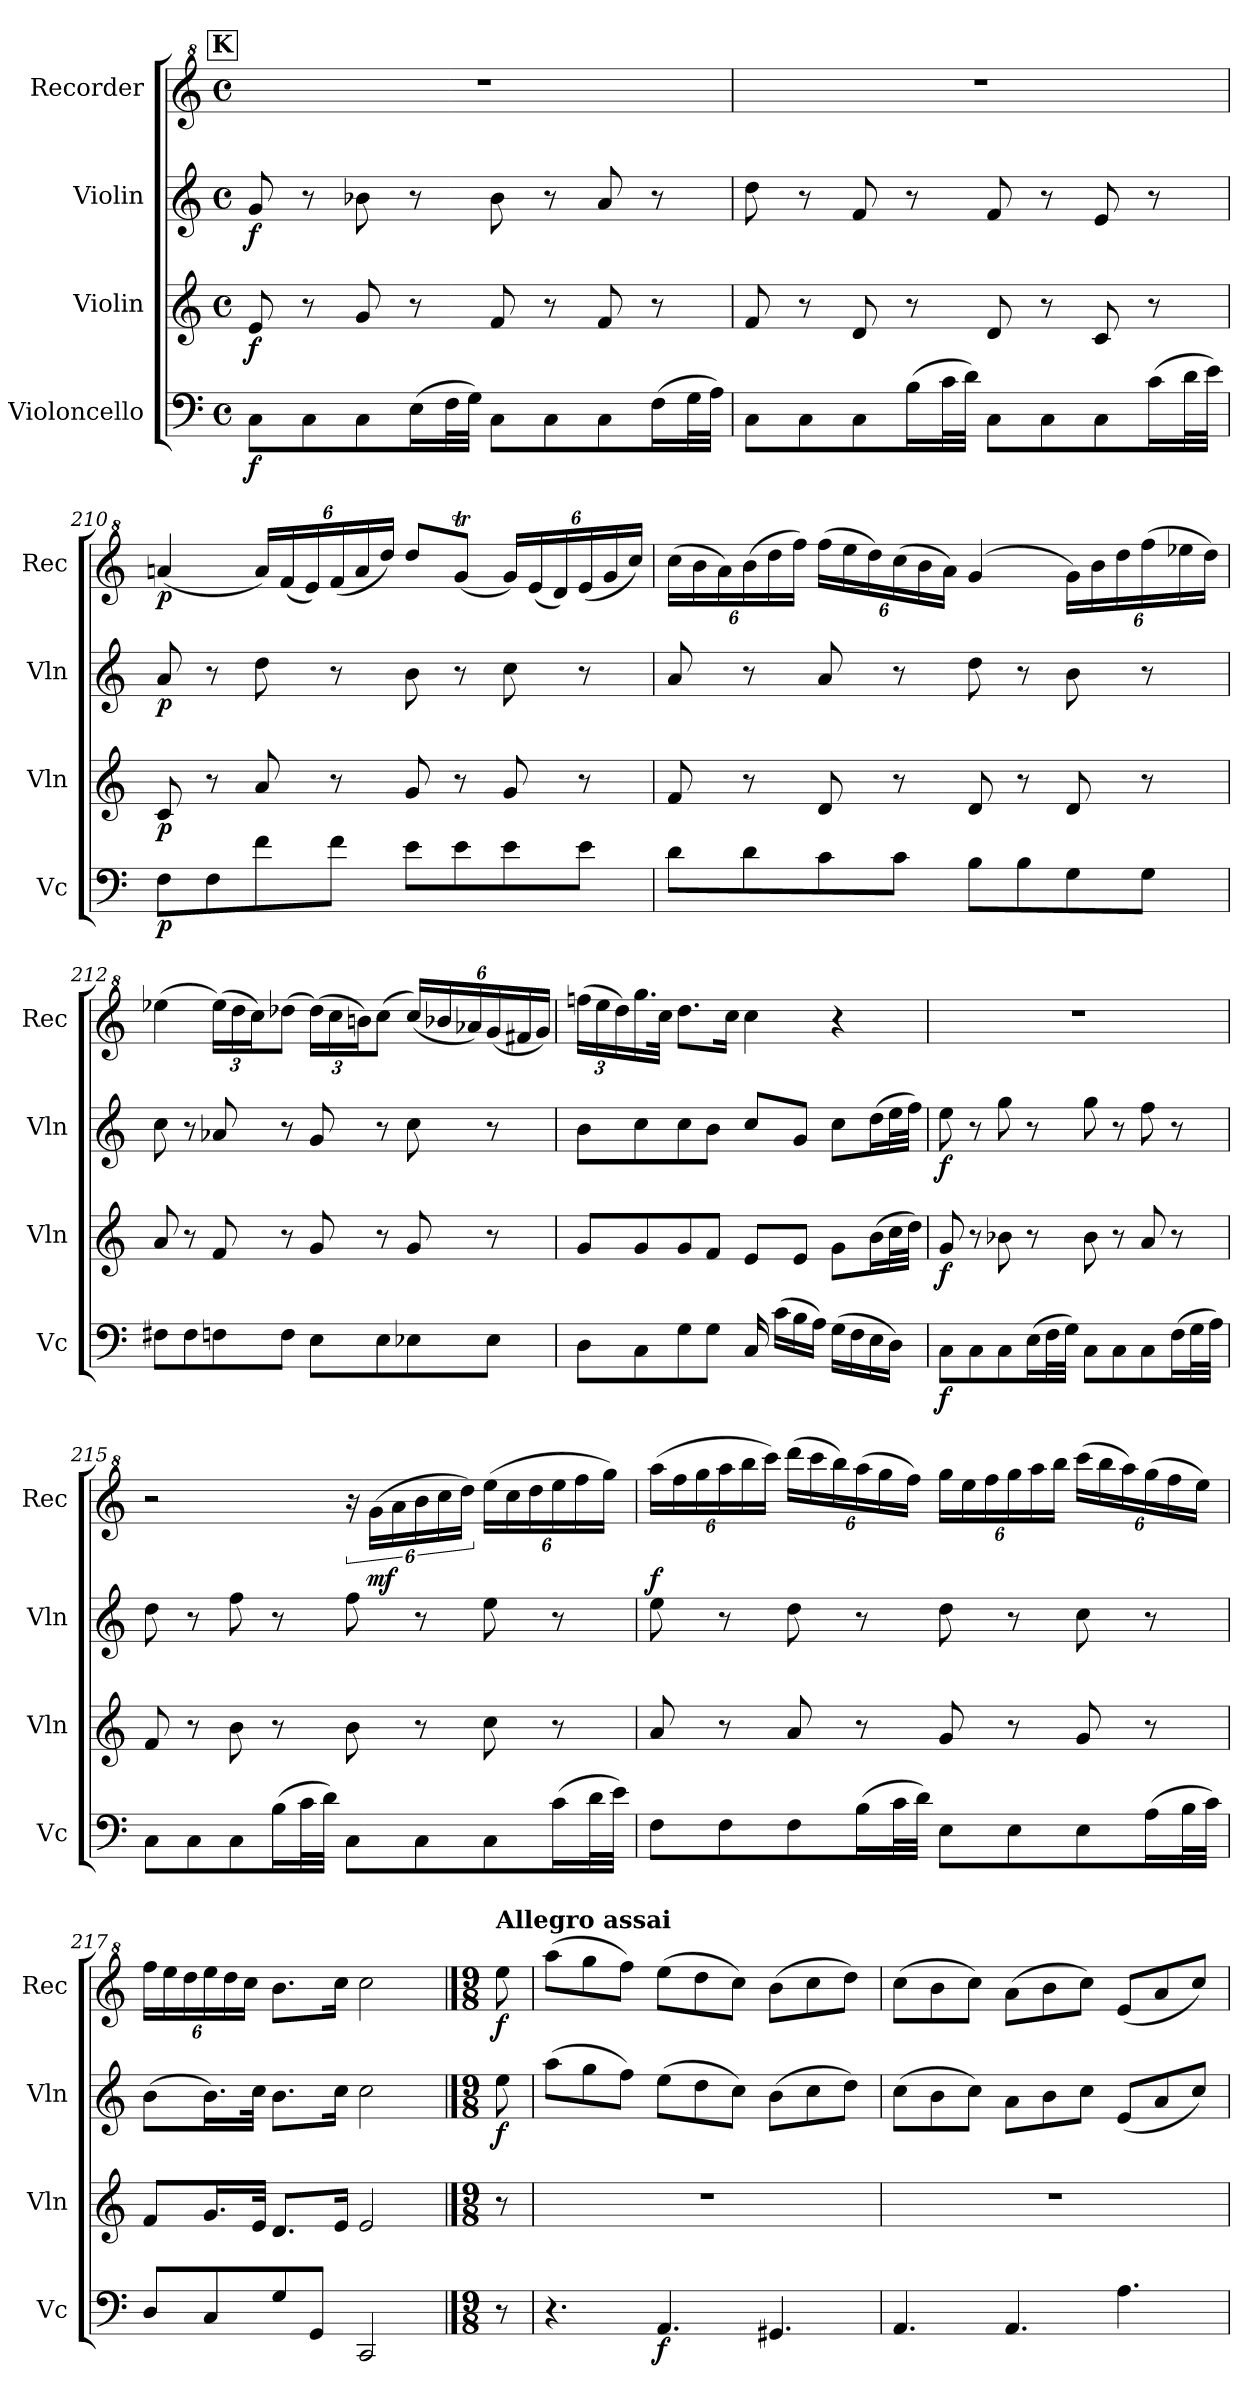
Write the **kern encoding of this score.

**kern	**dynam	**kern	**dynam	**kern	**dynam	**kern	**dynam
*part4	*part4	*part3	*part3	*part2	*part2	*part1	*part1
*staff4	*staff4	*staff3	*staff3	*staff2	*staff2	*staff1	*staff1
*I"Violoncello	*	*I"Violin	*	*I"Violin	*	*I"Recorder	*
*I'Vc	*	*I'Vln	*	*I'Vln	*	*I'Rec	*
!!LO:LB:g=z
*clefF4	*	*clefG2	*	*clefG2	*	*clefG^2	*
*k[]	*	*k[]	*	*k[]	*	*k[]	*
*M4/4	*	*M4/4	*	*M4/4	*	*M4/4	*
*met(c)	*	*met(c)	*	*met(c)	*	*met(c)	*
!!LO:REH:place=s1:a:B:fs=14:t=K
=208	=208	=208	=208	=208	=208	=208	=208
!	!LO:DY:b	!	!LO:DY:b	!	!LO:DY:b	!	!
8C\L	f	8e/	f	8g/	f	1r	.
8C\	.	8r	.	8r	.	.	.
8C\	.	8g/	.	8b-X\	.	.	.
(16E\L	.	8r	.	8r	.	.	.
32F\L	.	.	.	.	.	.	.
32G\JJJ)	.	.	.	.	.	.	.
8C\L	.	8f/	.	8b-\	.	.	.
8C\	.	8r	.	8r	.	.	.
8C\	.	8f/	.	8a/	.	.	.
(16F\L	.	8r	.	8r	.	.	.
32G\L	.	.	.	.	.	.	.
32A\JJJ)	.	.	.	.	.	.	.
=209	=209	=209	=209	=209	=209	=209	=209
8C\L	.	8f/	.	8dd\	.	1r	.
8C\	.	8r	.	8r	.	.	.
8C\	.	8d/	.	8f/	.	.	.
(16B\L	.	8r	.	8r	.	.	.
32c\L	.	.	.	.	.	.	.
32d\JJJ)	.	.	.	.	.	.	.
8C\L	.	8d/	.	8f/	.	.	.
8C\	.	8r	.	8r	.	.	.
8C\	.	8c/	.	8e/	.	.	.
(16c\L	.	8r	.	8r	.	.	.
32d\L	.	.	.	.	.	.	.
32e\JJJ)	.	.	.	.	.	.	.
!!LO:LB:g=z
=210	=210	=210	=210	=210	=210	=210	=210
!	!LO:DY:b	!	!LO:DY:b	!	!LO:DY:b	!	!LO:DY:b
8F\L	p	8c/	p	8a/	p	(4aan/	p
8F\	.	8r	.	8r	.	.	.
*	*	*	*	*	*	*Xbrackettup	*
8f\	.	8a/	.	8dd\	.	24aa/LL)	.
.	.	.	.	.	.	(24ff/	.
.	.	.	.	.	.	24ee/)	.
8f\J	.	8r	.	8r	.	(24ff/	.
.	.	.	.	.	.	24aa/	.
.	.	.	.	.	.	24ddd/JJ)	.
8e\L	.	8g/	.	8b\	.	8ddd/L	.
8e\	.	8r	.	8r	.	(8ggT/J	.
8e\	.	8g/	.	8cc\	.	24gg/LL)	.
.	.	.	.	.	.	(24ee/	.
.	.	.	.	.	.	24dd/)	.
8e\J	.	8r	.	8r	.	(24ee/	.
.	.	.	.	.	.	24gg/	.
.	.	.	.	.	.	24ccc/JJ)	.
=211	=211	=211	=211	=211	=211	=211	=211
8d\L	.	8f/	.	8a/	.	(24ccc\LL	.
.	.	.	.	.	.	24bb\	.
.	.	.	.	.	.	24aa\)	.
8d\	.	8r	.	8r	.	(24bb\	.
.	.	.	.	.	.	24ddd\	.
.	.	.	.	.	.	24fff\JJ)	.
8c\	.	8d/	.	8a/	.	(24fff\LL	.
.	.	.	.	.	.	24eee\	.
.	.	.	.	.	.	24ddd\)	.
8c\J	.	8r	.	8r	.	(24ccc\	.
.	.	.	.	.	.	24bb\	.
.	.	.	.	.	.	24aa\JJ)	.
8B\L	.	8d/	.	8dd\	.	(4gg/	.
8B\	.	8r	.	8r	.	.	.
8G\	.	8d/	.	8b\	.	24gg\LL)	.
.	.	.	.	.	.	24bb\	.
.	.	.	.	.	.	24ddd\	.
8G\J	.	8r	.	8r	.	(24fff\	.
.	.	.	.	.	.	24eee-X\	.
.	.	.	.	.	.	24ddd\JJ)	.
!!LO:PB:g=z
=212	=212	=212	=212	=212	=212	=212	=212
8F#X\L	.	8a/	.	8cc\	.	(4eee-X\	.
8F#\	.	8r	.	8r	.	.	.
8Fn\	.	8f/	.	8a-X/	.	(24eee-\LL)	.
.	.	.	.	.	.	24ddd\	.
.	.	.	.	.	.	24ccc\J)	.
8F\J	.	8r	.	8r	.	(8ddd-X\J	.
8E\L	.	8g/	.	8g/	.	(24ddd-\LL)	.
.	.	.	.	.	.	24ccc\	.
.	.	.	.	.	.	24bbn\J)	.
8E\	.	8r	.	8r	.	(8ccc\J	.
8E-X\	.	8g/	.	8cc\	.	(24ccc/LL)	.
.	.	.	.	.	.	24bb-X/	.
.	.	.	.	.	.	24aa-X/)	.
8E-\J	.	8r	.	8r	.	(24gg/	.
.	.	.	.	.	.	24ff#X/	.
.	.	.	.	.	.	24gg/JJ)	.
=213	=213	=213	=213	=213	=213	=213	=213
8D\L	.	8g/L	.	8b\L	.	(24fffn\LL	.
.	.	.	.	.	.	24eee\	.
.	.	.	.	.	.	24ddd\)	.
8C\	.	8g/	.	8cc\	.	16.ggg\	.
.	.	.	.	.	.	32ccc\JJk	.
8G\	.	8g/	.	8cc\	.	8.ddd\L	.
8G\J	.	8f/J	.	8b\J	.	.	.
.	.	.	.	.	.	16ccc\Jk	.
16C/	.	8e/L	.	8cc/L	.	4ccc\	.
(16c\LL	.	.	.	.	.	.	.
16B\	.	8e/J	.	8g/J	.	.	.
16A\JJ)	.	.	.	.	.	.	.
(16G\LL	.	8g\L	.	8cc\L	.	4r	.
16F\	.	.	.	.	.	.	.
16E\	.	(16b\L	.	(16dd\L	.	.	.
16D\JJ)	.	32cc\L	.	32ee\L	.	.	.
.	.	32dd\JJJ)	.	32ff\JJJ)	.	.	.
!!LO:LB:g=z
=214	=214	=214	=214	=214	=214	=214	=214
!	!LO:DY:b	!	!LO:DY:b	!	!LO:DY:b	!	!
8C\L	f	8g/	f	8ee\	f	1r	.
8C\	.	8r	.	8r	.	.	.
8C\	.	8b-X\	.	8gg\	.	.	.
(16E\L	.	8r	.	8r	.	.	.
32F\L	.	.	.	.	.	.	.
32G\JJJ)	.	.	.	.	.	.	.
8C\L	.	8b-\	.	8gg\	.	.	.
8C\	.	8r	.	8r	.	.	.
8C\	.	8a/	.	8ff\	.	.	.
(16F\L	.	8r	.	8r	.	.	.
32G\L	.	.	.	.	.	.	.
32A\JJJ)	.	.	.	.	.	.	.
=215	=215	=215	=215	=215	=215	=215	=215
8C\L	.	8f/	.	8dd\	.	2r	.
8C\	.	8r	.	8r	.	.	.
8C\	.	8b\	.	8ff\	.	.	.
(16B\L	.	8r	.	8r	.	.	.
32c\L	.	.	.	.	.	.	.
32d\JJJ)	.	.	.	.	.	.	.
*	*	*	*	*	*	*brackettup	*
8C\L	.	8b\	.	8ff\	.	24r	.
!	!	!	!	!	!	!	!LO:DY:b
.	.	.	.	.	.	(24gg\LL	mf
.	.	.	.	.	.	24aa\	.
*	*	*	*	*	*	*Xbrackettup	*
8C\	.	8r	.	8r	.	24bb\	.
.	.	.	.	.	.	24ccc\	.
.	.	.	.	.	.	24ddd\JJ)	.
8C\	.	8cc\	.	8ee\	.	(24eee\LL	.
.	.	.	.	.	.	24ccc\	.
.	.	.	.	.	.	24ddd\	.
(16c\L	.	8r	.	8r	.	24eee\	.
.	.	.	.	.	.	24fff\	.
32d\L	.	.	.	.	.	.	.
.	.	.	.	.	.	24ggg\JJ)	.
32e\JJJ)	.	.	.	.	.	.	.
!!LO:LB:g=z
=216	=216	=216	=216	=216	=216	=216	=216
!	!	!	!	!	!	!	!LO:DY:b
8F\L	.	8a/	.	8ee\	.	(24aaa\LL	f
.	.	.	.	.	.	24fff\	.
.	.	.	.	.	.	24ggg\	.
8F\	.	8r	.	8r	.	24aaa\	.
.	.	.	.	.	.	24bbb\	.
.	.	.	.	.	.	24cccc\JJ)	.
8F\	.	8a/	.	8dd\	.	(24dddd\LL	.
.	.	.	.	.	.	24cccc\	.
.	.	.	.	.	.	24bbb\)	.
(16B\L	.	8r	.	8r	.	(24aaa\	.
.	.	.	.	.	.	24ggg\	.
32c\L	.	.	.	.	.	.	.
.	.	.	.	.	.	24fff\JJ)	.
32d\JJJ)	.	.	.	.	.	.	.
8E\L	.	8g/	.	8dd\	.	24ggg\LL	.
.	.	.	.	.	.	24eee\	.
.	.	.	.	.	.	24fff\	.
8E\	.	8r	.	8r	.	24ggg\	.
.	.	.	.	.	.	24aaa\	.
.	.	.	.	.	.	24bbb\JJ	.
8E\	.	8g/	.	8cc\	.	(24cccc\LL	.
.	.	.	.	.	.	24bbb\	.
.	.	.	.	.	.	24aaa\)	.
(16A\L	.	8r	.	8r	.	(24ggg\	.
.	.	.	.	.	.	24fff\	.
32B\L	.	.	.	.	.	.	.
.	.	.	.	.	.	24eee\JJ)	.
32c\JJJ)	.	.	.	.	.	.	.
=217	=217	=217	=217	=217	=217	=217	=217
8D/L	.	8f/L	.	(8b\L	.	24fff\LL	.
.	.	.	.	.	.	24eee\	.
.	.	.	.	.	.	24ddd\	.
8C/	.	16.g/L	.	16.b\L)	.	24eee\	.
.	.	.	.	.	.	24ddd\	.
.	.	.	.	.	.	24ccc\JJ	.
.	.	32e/JJk	.	32cc\JJk	.	.	.
8G/	.	8.d/L	.	8.b\L	.	8.bb\L	.
8GG/J	.	.	.	.	.	.	.
.	.	16e/Jk	.	16cc\Jk	.	16ccc\Jk	.
2CC/	.	2e/	.	2cc\	.	2ccc\	.
!!LO:PB:g=z
==217X1	==217X1	==217X1	==217X1	==217X1	==217X1	==217X1	==217X1
*M9/8	*	*M9/8	*	*M9/8	*	*M9/8	*
*	*	*	*	*	*	*MM165	*
!	!	!	!	!	!	!LO:TX:a:B:t=Allegro assai	!
!	!	!	!	!	!LO:DY:b	!	!LO:DY:b
8r	.	8r	.	8ee\	f	8eee\	f
=218	=218	=218	=218	=218	=218	=218	=218
4.r	.	8%9r	.	(8aa\L	.	(8aaa\L	.
.	.	.	.	8gg\	.	8ggg\	.
.	.	.	.	8ff\J)	.	8fff\J)	.
!	!LO:DY:b	!	!	!	!	!	!
4.AA/	f	.	.	(8ee\L	.	(8eee\L	.
.	.	.	.	8dd\	.	8ddd\	.
.	.	.	.	8cc\J)	.	8ccc\J)	.
4.GG#X/	.	.	.	(8b\L	.	(8bb\L	.
.	.	.	.	8cc\	.	8ccc\	.
.	.	.	.	8dd\J)	.	8ddd\J)	.
=219	=219	=219	=219	=219	=219	=219	=219
4.AA/	.	8%9r	.	(8cc\L	.	(8ccc\L	.
.	.	.	.	8b\	.	8bb\	.
.	.	.	.	8cc\J)	.	8ccc\J)	.
4.AA/	.	.	.	8a\L	.	(8aa\L	.
.	.	.	.	8b\	.	8bb\	.
.	.	.	.	8cc\J	.	8ccc\J)	.
4.A\	.	.	.	(8e/L	.	(8ee/L	.
.	.	.	.	8a/	.	8aa/	.
.	.	.	.	8cc/J)	.	8ccc/J)	.
=	=	=	=	=	=	=	=
*-	*-	*-	*-	*-	*-	*-	*-
